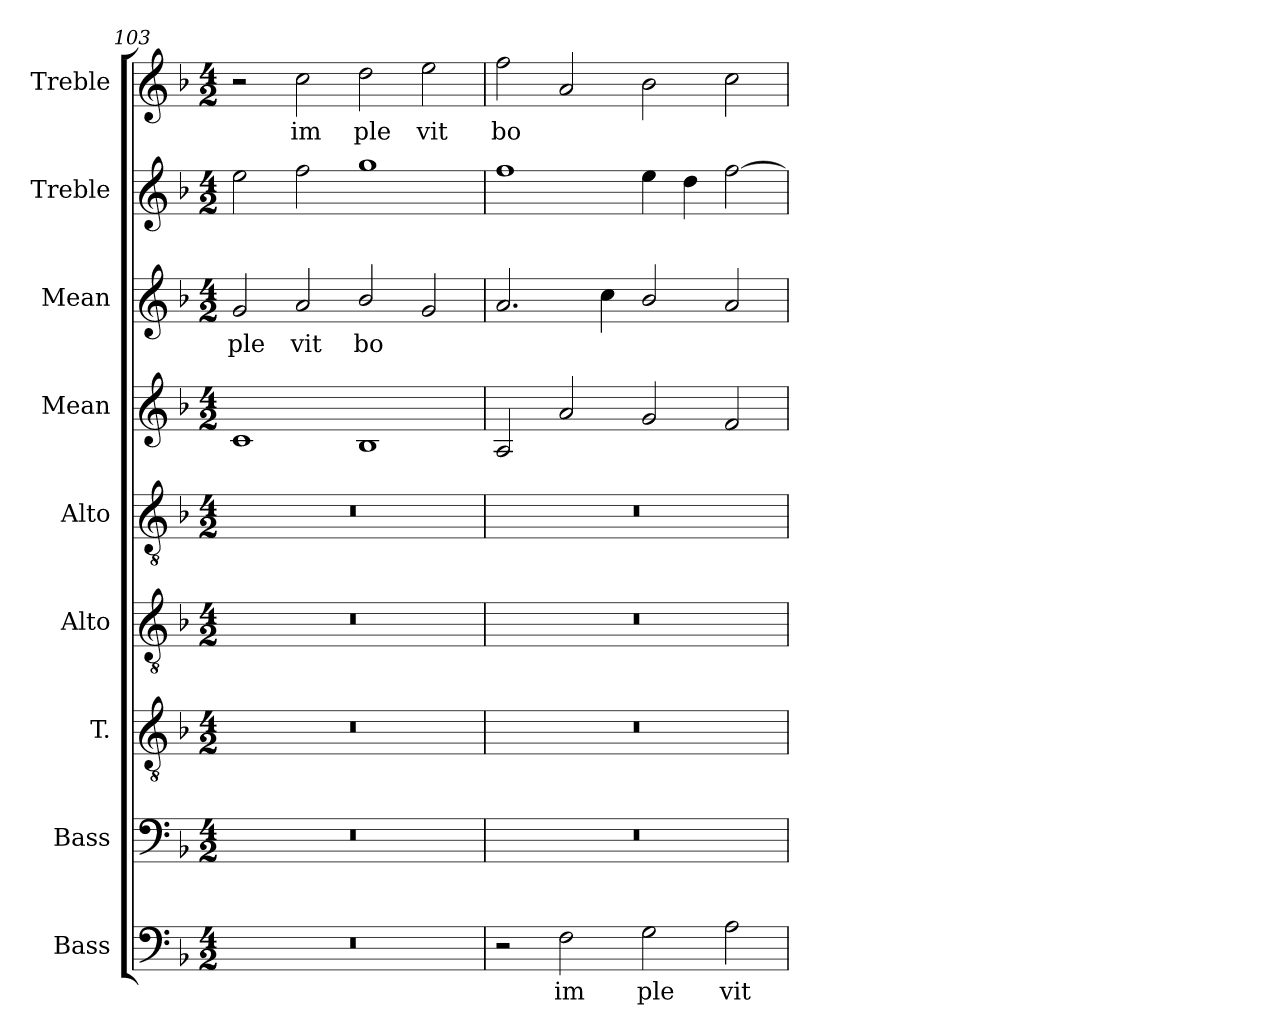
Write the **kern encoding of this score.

**kern	**text	**kern	**kern	**kern	**kern	**kern	**kern	**text	**kern	**kern	**text
*part9	*part9	*part8	*part7	*part6	*part5	*part4	*part3	*part3	*part2	*part1	*part1
*staff9	*staff9	*staff8	*staff7	*staff6	*staff5	*staff4	*staff3	*staff3	*staff2	*staff1	*staff1
*I"Bass	*	*I"Bass	*I"T.	*I"Alto	*I"Alto	*I"Mean	*I"Mean	*	*I"Treble	*I"Treble	*
*I'B.	*	*I'B.	*I'T.	*I'A2.	*I'A1.	*I'M.	*I'M.	*	*I'Tr.	*I'Tr.	*
*clefF4	*	*clefF4	*clefGv2	*clefGv2	*clefGv2	*clefG2	*clefG2	*	*clefG2	*clefG2	*
*	*	*	*ITrd7c12	*ITrd7c12	*ITrd7c12	*	*	*	*	*	*
*k[b-]	*	*k[b-]	*k[b-]	*k[b-]	*k[b-]	*k[b-]	*k[b-]	*	*k[b-]	*k[b-]	*
*F:	*	*F:	*F:	*F:	*F:	*F:	*F:	*	*F:	*F:	*
*M4/2	*	*M4/2	*M4/2	*M4/2	*M4/2	*M4/2	*M4/2	*	*M4/2	*M4/2	*
=103	=103	=103	=103	=103	=103	=103	=103	=103	=103	=103	=103
!LO:N:vis=1	!	!LO:N:vis=1	!LO:N:vis=1	!LO:N:vis=1	!LO:N:vis=1	!	!	!	!	!	!
!	!	!	!	!	!	!	!	!LO:LY:b:color=#000000	!	!	!
0r	.	0r	0r	0r	0r	1ci	2gi/	ple	2eei\	2r	.
!	!	!	!	!	!	!	!	!LO:LY:b:color=#000000	!	!	!
!	!	!	!	!	!	!	!	!	!	!	!LO:LY:b:color=#000000
.	.	.	.	.	.	.	2ai/	vit	2ffi\	2cci\	im
!	!	!	!	!	!	!	!	!LO:LY:b:color=#000000	!	!	!
!	!	!	!	!	!	!	!	!	!	!	!LO:LY:b:color=#000000
.	.	.	.	.	.	1B-i	2b-i/	bo	1ggi	2ddi\	ple
!	!	!	!	!	!	!	!	!	!	!	!LO:LY:b:color=#000000
.	.	.	.	.	.	.	2gi/	.	.	2eei\	vit
!!LO:LB:g=z
=104	=104	=104	=104	=104	=104	=104	=104	=104	=104	=104	=104
!	!	!LO:N:vis=1	!LO:N:vis=1	!LO:N:vis=1	!LO:N:vis=1	!	!	!	!	!	!
!	!	!	!	!	!	!	!	!	!	!	!LO:LY:b:color=#000000
2r	.	0r	0r	0r	0r	2Ai/	2.ai/	.	1ffi	2ffi\	bo
!	!LO:LY:b:color=#000000	!	!	!	!	!	!	!	!	!	!
2Fi\	im	.	.	.	.	2ai/	.	.	.	2ai/	.
.	.	.	.	.	.	.	4cci\	.	.	.	.
!	!LO:LY:b:color=#000000	!	!	!	!	!	!	!	!	!	!
2Gi\	ple	.	.	.	.	2gi/	2b-i/	.	4eei\	2b-i\	.
.	.	.	.	.	.	.	.	.	4ddi\	.	.
!	!LO:LY:b:color=#000000	!	!	!	!	!	!	!	!	!	!
2Ai\	vit	.	.	.	.	2fi/	2ai/	.	[>2ffi\	2cci\	.
=	=	=	=	=	=	=	=	=	=	=	=
*-	*-	*-	*-	*-	*-	*-	*-	*-	*-	*-	*-
